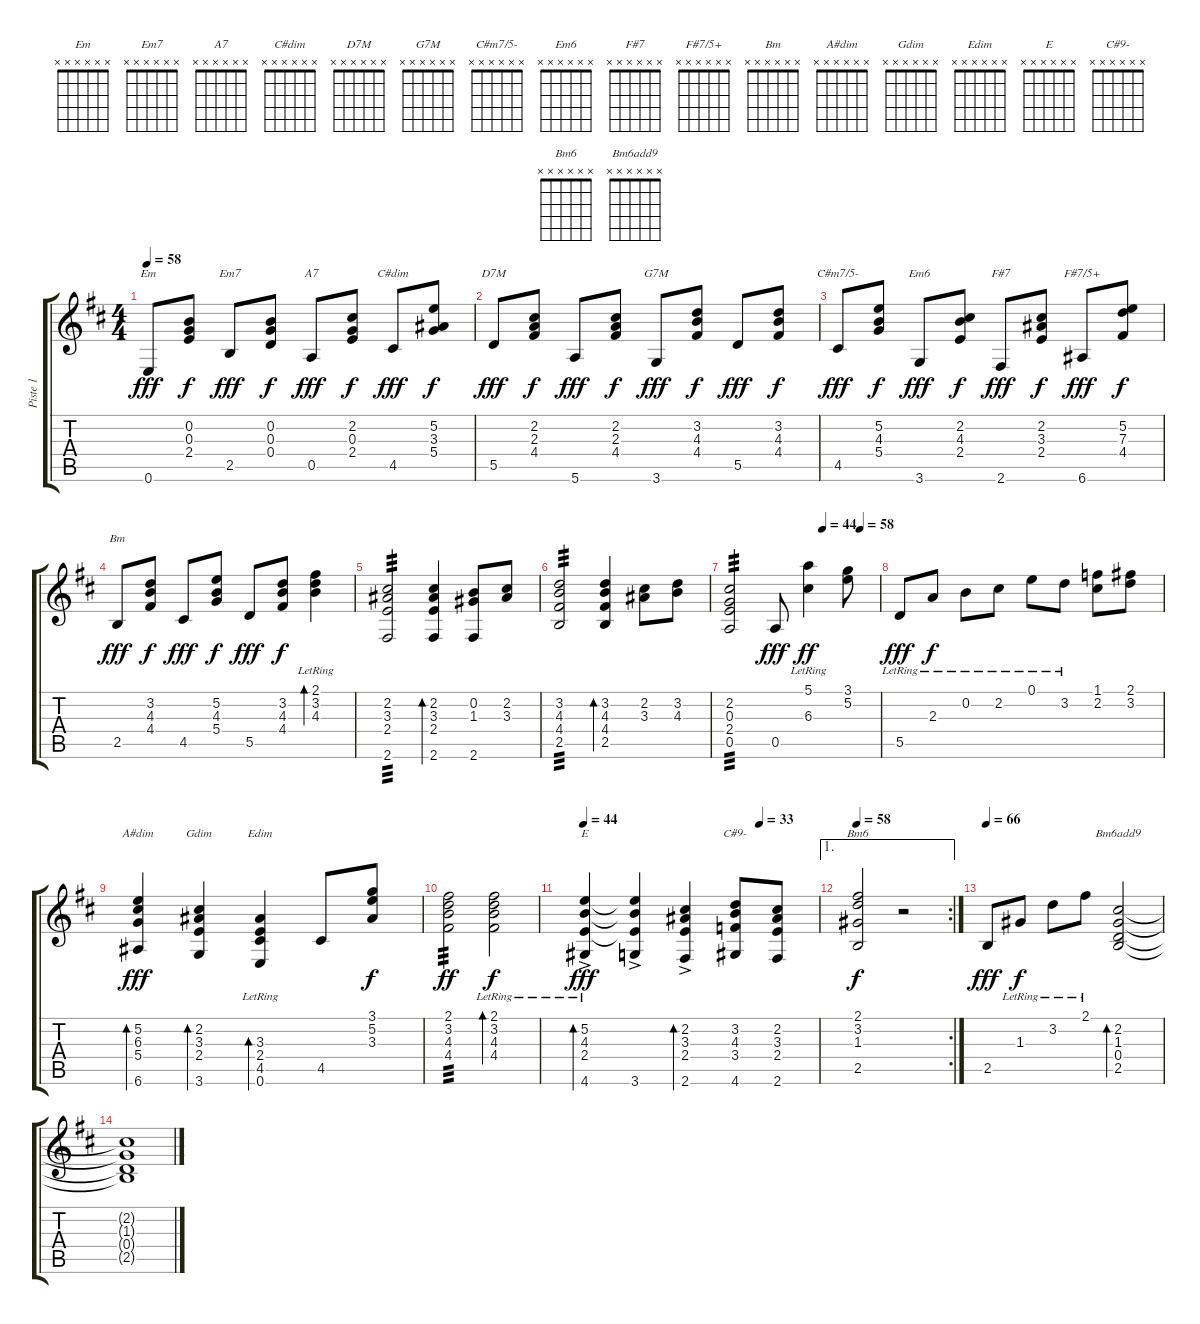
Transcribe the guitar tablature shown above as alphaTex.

\track ("Piste 1" "Piste 1") {instrument acousticguitarnylon}
\staff {score tabs}
\tuning (E4 B3 G3 D3 A2 E2) {hide}
\chord ("Em" x x x x x x) {firstfret 0}
\chord ("Em7" x x x x x x) {firstfret 0}
\chord ("A7" x x x x x x) {firstfret 0}
\chord ("C#dim" x x x x x x) {firstfret 0}
\chord ("D7M" x x x x x x) {firstfret 0}
\chord ("G7M" x x x x x x) {firstfret 0}
\chord ("C#m7/5-" x x x x x x) {firstfret 0}
\chord ("Em6" x x x x x x) {firstfret 0}
\chord ("F#7" x x x x x x) {firstfret 0}
\chord ("F#7/5+" x x x x x x) {firstfret 0}
\chord ("Bm" x x x x x x) {firstfret 0}
\chord ("A#dim" x x x x x x) {firstfret 0}
\chord ("Gdim" x x x x x x) {firstfret 0}
\chord ("Edim" x x x x x x) {firstfret 0}
\chord ("E" x x x x x x) {firstfret 0}
\chord ("C#9-" x x x x x x) {firstfret 0}
\chord ("Bm6" x x x x x x) {firstfret 0}
\chord ("Bm6add9" x x x x x x) {firstfret 0}
\ts (4 4)
\tempo 58
\clef g2
\ks bminor
0.6.8{ch "Em" dy fff} (0.2 0.3 2.4).8{dy f} 2.5.8{ch "Em7" dy fff} (0.2 0.3 0.4).8{dy f} 0.5.8{ch "A7" dy fff} (2.2 0.3 2.4).8{dy f} 4.5.8{ch "C#dim" dy fff} (5.2 3.3 5.4).8{dy f} |
5.5.8{ch "D7M" dy fff} (2.2 2.3 4.4).8{dy f} 5.6.8{dy fff} (2.2 2.3 4.4).8{dy f} 3.6.8{ch "G7M" dy fff} (3.2 4.3 4.4).8{dy f} 5.5.8{dy fff} (3.2 4.3 4.4).8{dy f} |
4.5.8{ch "C#m7/5-" dy fff} (5.2 4.3 5.4).8{dy f} 3.6.8{ch "Em6" dy fff} (2.2 4.3 2.4).8{dy f} 2.6.8{ch "F#7" dy fff} (2.2 3.3 2.4).8{dy f} 6.6.8{ch "F#7/5+" dy fff} (5.2 7.3 4.4).8{dy f} |
2.5.8{ch "Bm" dy fff} (3.2 4.3 4.4).8{dy f} 4.5.8{dy fff} (5.2 4.3 5.4).8{dy f} 5.5.8{dy fff} (3.2 4.3 4.4).8{dy f} (2.1{lr} 3.2 4.3).4{bd 60} |
(2.2 3.3 2.4 2.6).2{tp 3} (2.2 3.3 2.4 2.6).4{bd 480} (0.2 1.3 2.6).8 (2.2 3.3).8 |
(3.2 4.3 4.4 2.5).2{tp 3} (3.2 4.3 4.4 2.5).4{bd 240} (2.2 3.3).8 (3.2 4.3).8 |
\tempo (44 0.625)
\tempo (58 0.875)
(2.2 0.3 2.4 0.5).2{tp 3} 0.5.8{dy fff} (5.1{lr} 6.3{lr}).4{dy ff} (3.1 5.2).8 |
5.5{lr}.8{dy fff} 2.3{lr}.8{dy f} 0.2{lr}.8 2.2{lr}.8 0.1{lr}.8 3.2{lr}.8 (1.1 2.2).8 (2.1 3.2).8 |
(5.2 6.3 5.4 6.6).4{bd 240 ch "A#dim" dy fff} (2.2 3.3 2.4 3.6).4{bd 240 ch "Gdim"} (3.3{lr} 2.4{lr} 4.5{lr} 0.6).4{bd 240 ch "Edim"} 4.5.8 (3.1 5.2 3.3).8{dy f} |
(2.1 3.2 4.3 4.4).2{tp 3 dy ff} (2.1{lr} 3.2{lr} 4.3{lr} 4.4{lr}).2{bd 480 dy f} |
\tempo 44
\tempo (33 0.75)
(5.2{lr} 4.3{lr} 2.4{lr} 4.6{ac}).4{bd 240 ch "E" dy fff} (5.2{t} 4.3{t} 2.4{t} 3.6{ac}).4 (2.2 3.3 2.4 2.6{ac}).4{bd 240} (3.2 4.3 3.4 4.6).8{ch "C#9-"} (2.2 3.3 2.4 2.6).8 |
\ae 1
\rc 2
\tempo 58
(2.1 3.2 1.3 2.5).2{ch "Bm6" dy f} r.2 |
\tempo 66
2.5.8{dy fff} 1.3{lr}.8{dy f} 3.2{lr}.8 2.1{lr}.8 (2.2 1.3 0.4 2.5).2{bd 480 ch "Bm6add9"} |
(2.2{t} 1.3{t} 0.4{t} 2.5{t}).1
